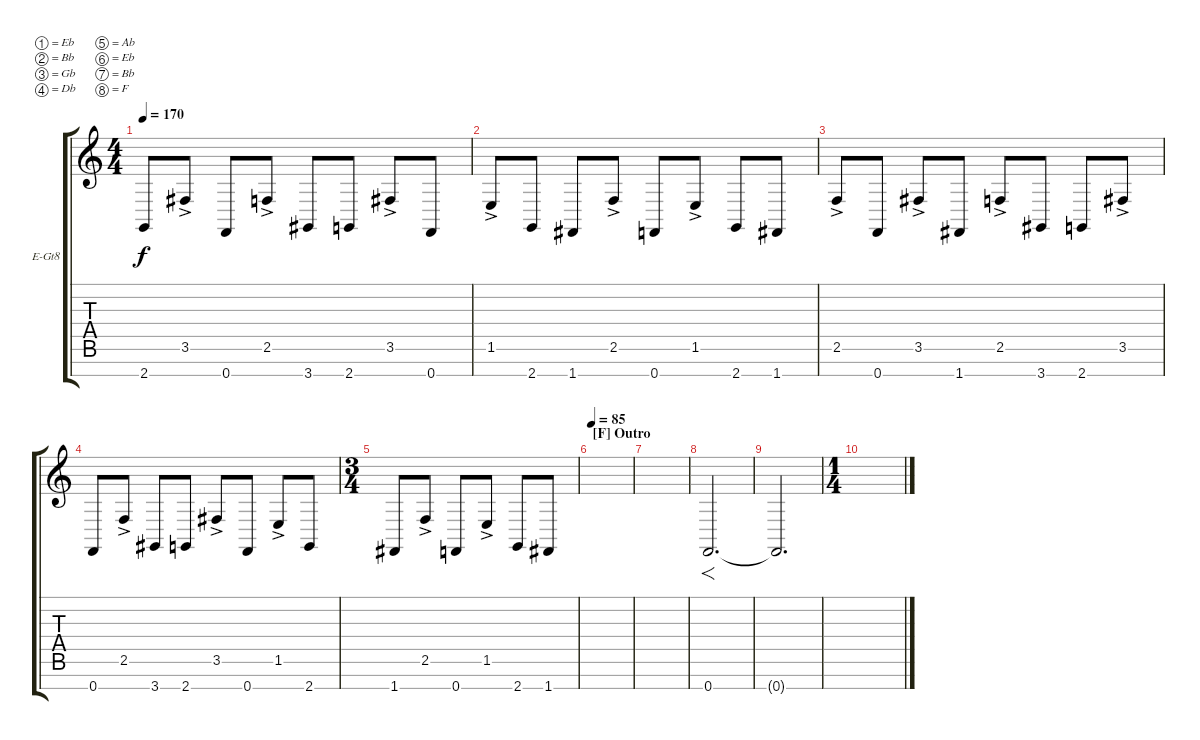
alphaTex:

\defaultSystemsLayout 4
\bracketExtendMode groupsimilarinstruments
\firstSystemTrackNameOrientation horizontal
\otherSystemsTrackNameOrientation horizontal
\track ("Rhythm Right" "E-Gt8") {instrument distortionguitar}
\staff {score tabs}
\tuning (Eb4 Bb3 Gb3 Db3 Ab2 Eb2 Bb1 F1)
\ts (4 4)
\tempo 170
\clef g2
\scale
0.333333
\ks c
2.8.8{dy f} 3.6{ac}.8 0.8.8 2.6{ac}.8 3.8.8 2.8.8 3.6{ac}.8 0.8.8 |
\scale
0.333333 1.6{ac}.8 2.8.8 1.8.8 2.6{ac}.8 0.8.8 1.6{ac}.8 2.8.8 1.8.8 |
\scale
0.333333 2.6{ac}.8 0.8.8 3.6{ac}.8 1.8.8 2.6{ac}.8 3.8.8 2.8.8 3.6{ac}.8 |
\scale
0.333333 0.8.8 2.6{ac}.8 3.8.8 2.8.8 3.6{ac}.8 0.8.8 1.6{ac}.8 2.8.8 |
\ts (3 4)
\scale
0.487395 1.8.8 2.6{ac}.8 0.8.8 1.6{ac}.8 2.8.8 1.8.8 |
\section ("F" "Outro")
\tempo 85
\scale
0.256303 |
\scale
0.256303 |
0.8.2{f d} |
0.8{t}.2{d} |
\ts (1 4)
